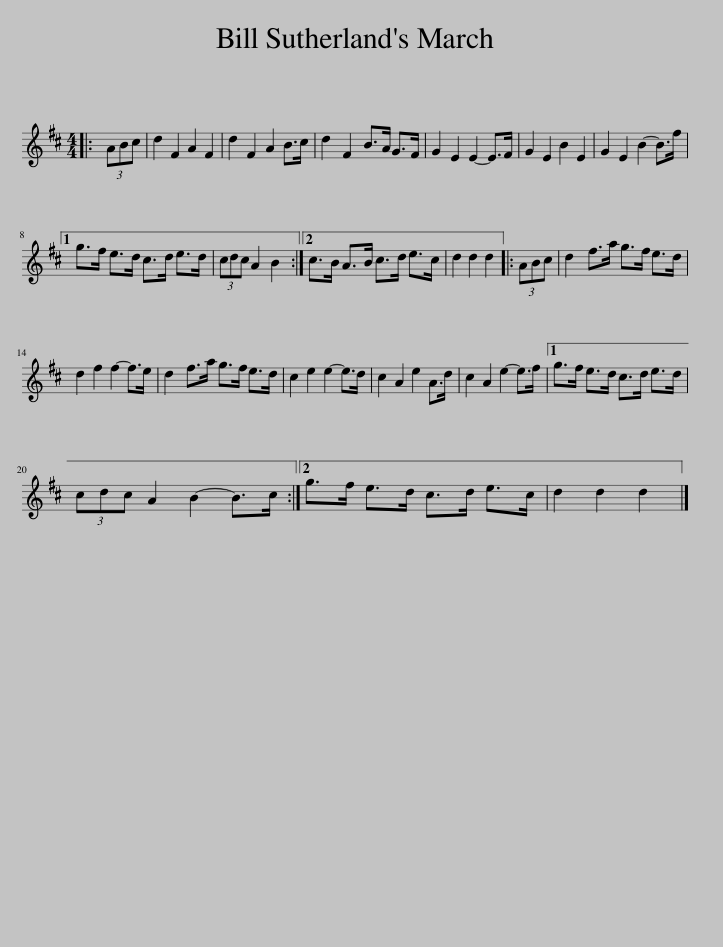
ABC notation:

X:1
L:1/8
M:4/4
I:linebreak $
K:D
V:1 treble
V:1
|: (3ABc | d2 F2 A2 F2 | d2 F2 A2 B>c | d2 F2 B>A G>F | G2 E2 E2- E>F | %5
 G2 E2 B2 E2 | G2 E2 B2- B>f |1$ g>f e>d c>d e>d | (3cdc A2 B2 :|2 c>B A>B c>d e>c | %10
 d2 d2 d2 |: (3ABc | d2 f>a g>f e>d |$ d2 f2 f2- f>e | d2 f>a g>f e>d | %15
 c2 e2 e2- e>d | c2 A2 e2 A>d | c2 A2 e2- e>f |1 g>f e>d c>d e>d |$ (3cdc A2 B2- B>c :|2 %20
 g>f e>d c>d e>c | d2 d2 d2 |] %22
